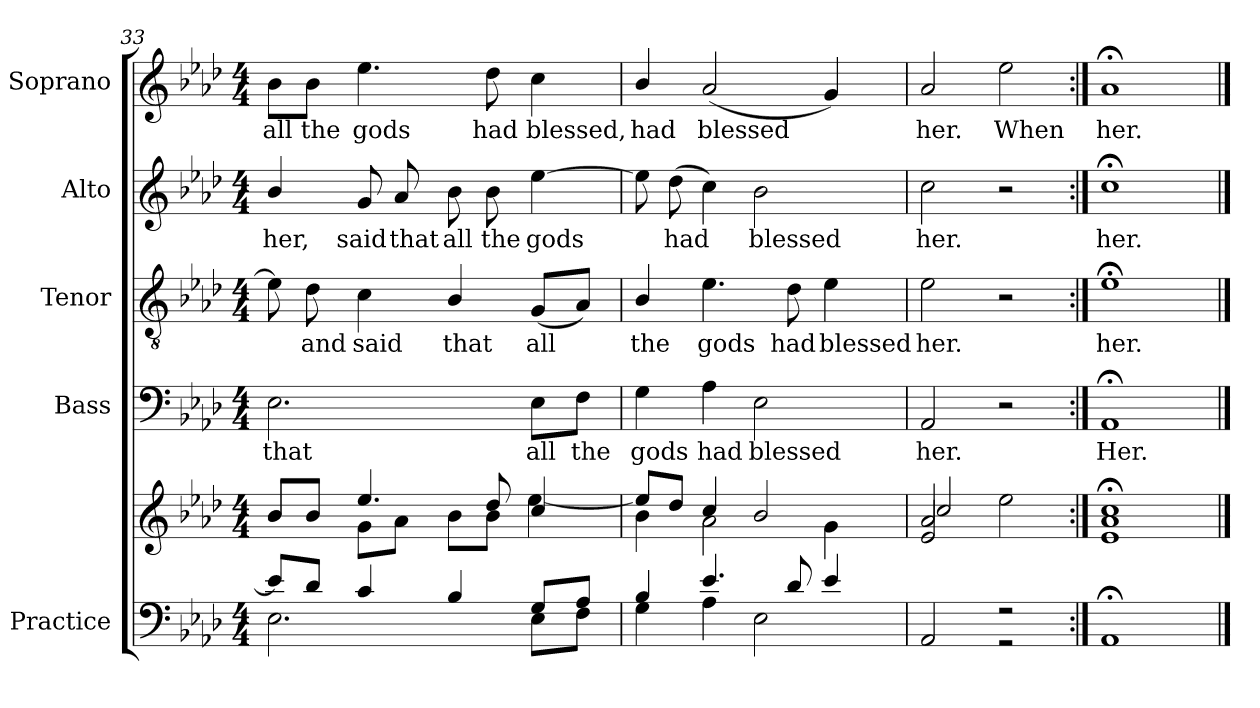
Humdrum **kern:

**kern	**kern	**kern	**text	**kern	**text	**kern	**text	**kern	**text
*part5	*part5	*part4	*part4	*part3	*part3	*part2	*part2	*part1	*part1
*staff6	*staff5	*staff4	*staff4	*staff3	*staff3	*staff2	*staff2	*staff1	*staff1
*I"Practice	*	*I"Bass	*	*I"Tenor	*	*I"Alto	*	*I"Soprano	*
*	*	*I'B	*	*I'T	*	*I'A	*	*I'S	*
!!LO:LB:g=z
*clefF4	*clefG2	*clefF4	*	*clefGv2	*	*clefG2	*	*clefG2	*
*k[b-e-a-d-]	*k[b-e-a-d-]	*k[b-e-a-d-]	*	*k[b-e-a-d-]	*	*k[b-e-a-d-]	*	*k[b-e-a-d-]	*
*A-:	*A-:	*A-:	*	*A-:	*	*A-:	*	*A-:	*
*M4/4	*M4/4	*M4/4	*	*M4/4	*	*M4/4	*	*M4/4	*
=33	=33	=33	=33	=33	=33	=33	=33	=33	=33
*^	*^	*	*	*	*	*	*	*	*
!	!	!	!	!	!LO:LY:b	!	!	!	!LO:LY:b	!	!LO:LY:b
8e-/L]	2.E-	8b-L	4b-/	2.E-	that	8e-]	.	4b-/	her,	8b-\L	all
!	!	!	!	!	!	!	!LO:LY:b	!	!	!	!LO:LY:b
8d-/J	.	8b-J	.	.	.	8d-	and	.	.	8b-\J	the
!	!	!	!	!	!	!	!LO:LY:b	!	!LO:LY:b	!	!LO:LY:b
4c/	.	4.ee-/	8g\L	.	.	4c	said	8g	said	4.ee-	gods
!	!	!	!	!	!	!	!	!	!LO:LY:b	!	!
.	.	.	8a-\J	.	.	.	.	8a-	that	.	.
!	!	!	!	!	!	!	!LO:LY:b	!	!LO:LY:b	!	!
4B-/	.	.	8b-L	.	.	4B-/	that	8b-	all	.	.
!	!	!	!	!	!	!	!	!	!LO:LY:b	!	!LO:LY:b
.	.	8dd-/	8b-J	.	.	.	.	8b-	the	8dd-	had
!	!	!	!	!	!LO:LY:b	!	!LO:LY:b	!	!LO:LY:b	!	!LO:LY:b
8GL	8E-L	4cc	[4ee-	8E-\L	all	(<8GL	all	[4ee-	gods	4cc	blessed,
!	!	!	!	!	!LO:LY:b	!	!	!	!	!	!
8A-J	8FJ	.	.	8F\J	the	8A-J)	.	.	.	.	.
=34	=34	=34	=34	=34	=34	=34	=34	=34	=34	=34	=34
!	!	!	!	!	!LO:LY:b	!	!LO:LY:b	!	!	!	!LO:LY:b
4B-	4G	4b-\	8ee-/L]	4G	gods	4B-/	the	8ee-]	.	4b-/	had
!	!	!	!	!	!	!	!	!	!LO:LY:b	!	!
.	.	.	8dd-/J	.	.	.	.	(>8dd-L	had	.	.
!	!	!	!	!	!LO:LY:b	!	!LO:LY:b	!	!	!	!LO:LY:b
4.e-/	4A-	2a-\	4cc/	4A-	had	4.e-	gods	4cc)	.	(<2a-	blessed
!	!	!	!	!	!LO:LY:b	!	!	!	!LO:LY:b	!	!
.	2E-	.	2b-/	2E-	blessed	.	.	2b-	blessed	.	.
!	!	!	!	!	!	!	!LO:LY:b	!	!	!	!
8d-/	.	.	.	.	.	8d-	had	.	.	.	.
!	!	!	!	!	!	!	!LO:LY:b	!	!	!	!
4e-/	.	4g\	.	.	.	4e-	blessed	.	.	4g)	.
=35	=35	=35	=35	=35	=35	=35	=35	=35	=35	=35	=35
*	*	*	*^	*	*	*	*	*	*	*	*
!	!	!	!	!	!	!LO:LY:b	!	!LO:LY:b	!	!LO:LY:b	!	!LO:LY:b
2ryy	2AA-	2a-	2cc/	2e-	2AA-	her.	2e-	her.	2cc	her.	2a-	her.
!	!	!	!	!	!	!	!	!	!	!	!	!LO:LY:b
2r	2r	2ee-	2ryy	2ryy	2r	.	2r	.	2r	.	2ee-	When
=36:|!	=36:|!	=36:|!	=36:|!	=36:|!	=36:|!	=36:|!	=36:|!	=36:|!	=36:|!	=36:|!	=36:|!	=36:|!
!	!	!	!	!	!	!LO:LY:b	!	!LO:LY:b	!	!LO:LY:b	!	!LO:LY:b
*v	*v	*	*	*	*	*	*	*	*	*	*	*
1AA-;	1a-;<	1cc	1e-	1AA-;<	Her.	1e-;<	her.	1cc;<	her.	1a-;<	her.
*	*v	*v	*v	*	*	*	*	*	*	*	*
==	==	==	==	==	==	==	==	==	==
*-	*-	*-	*-	*-	*-	*-	*-	*-	*-
